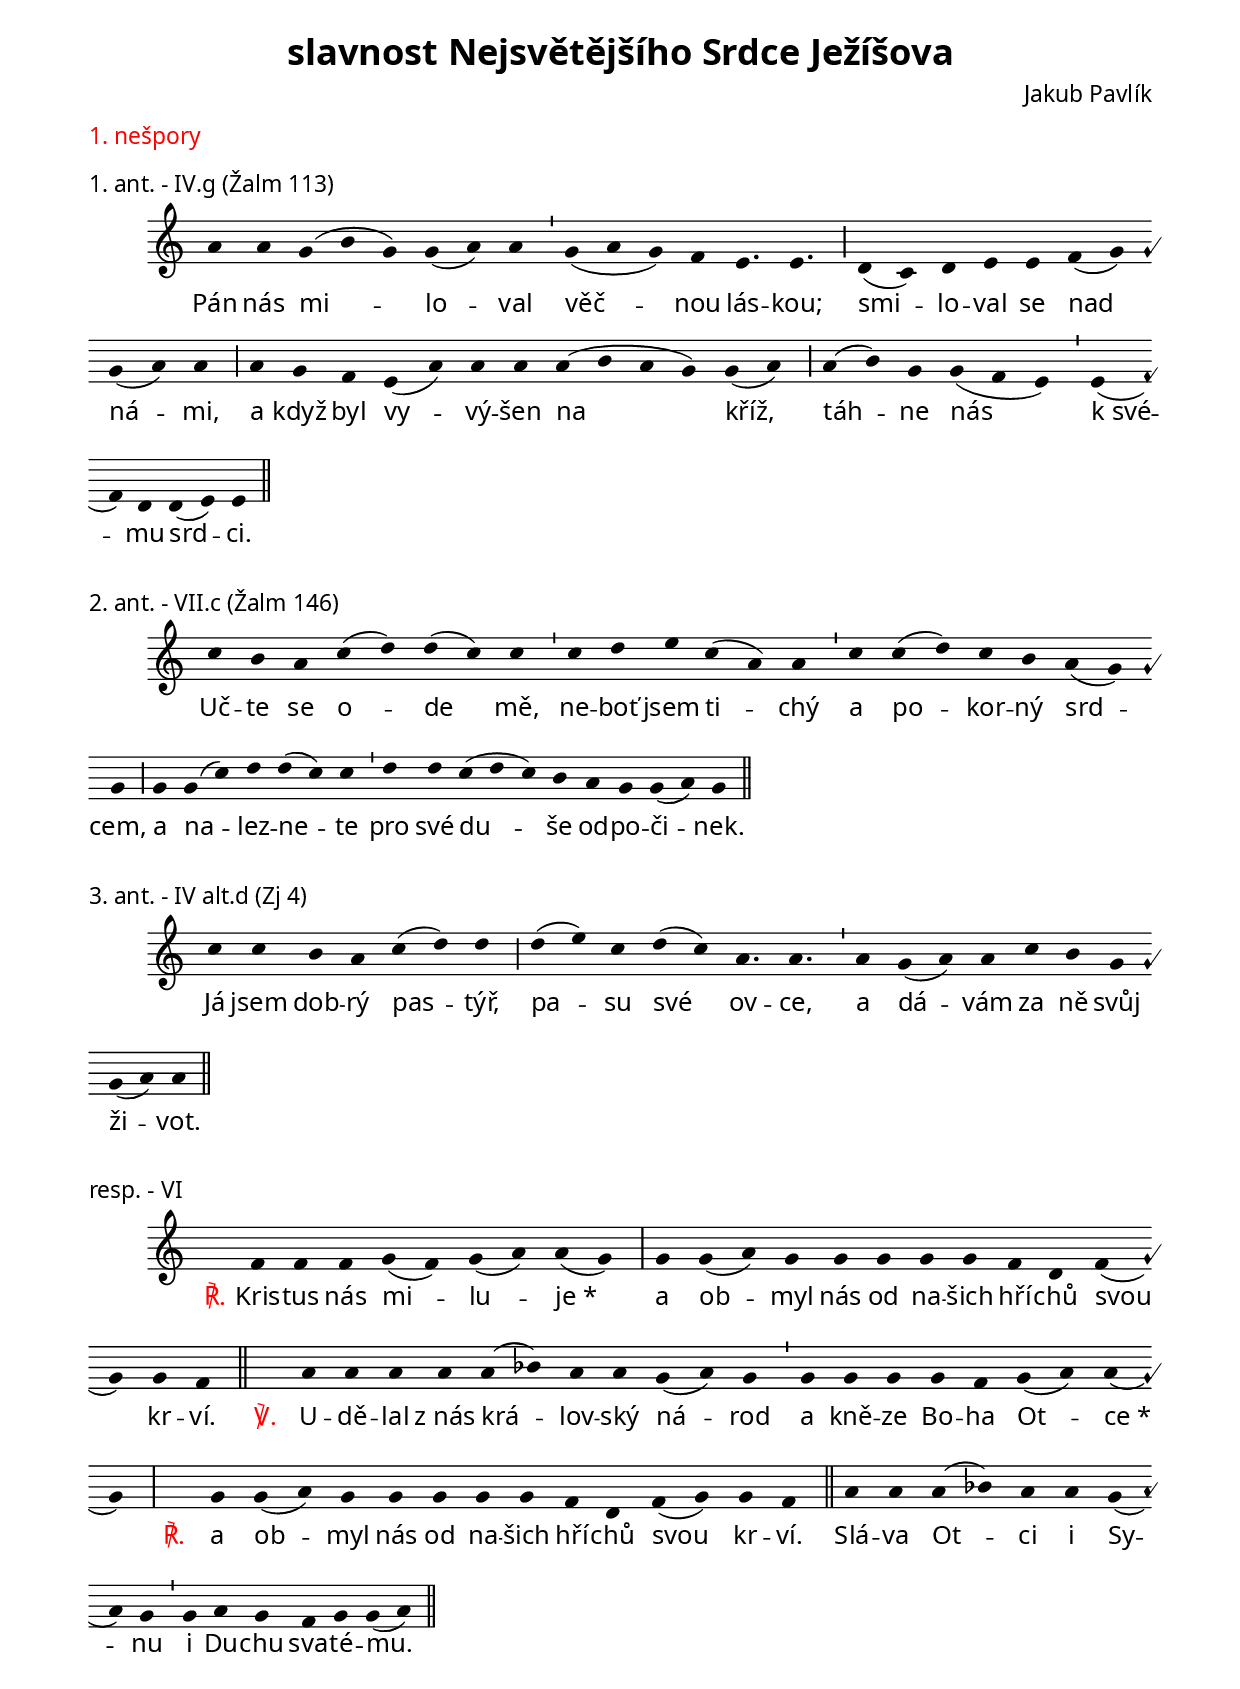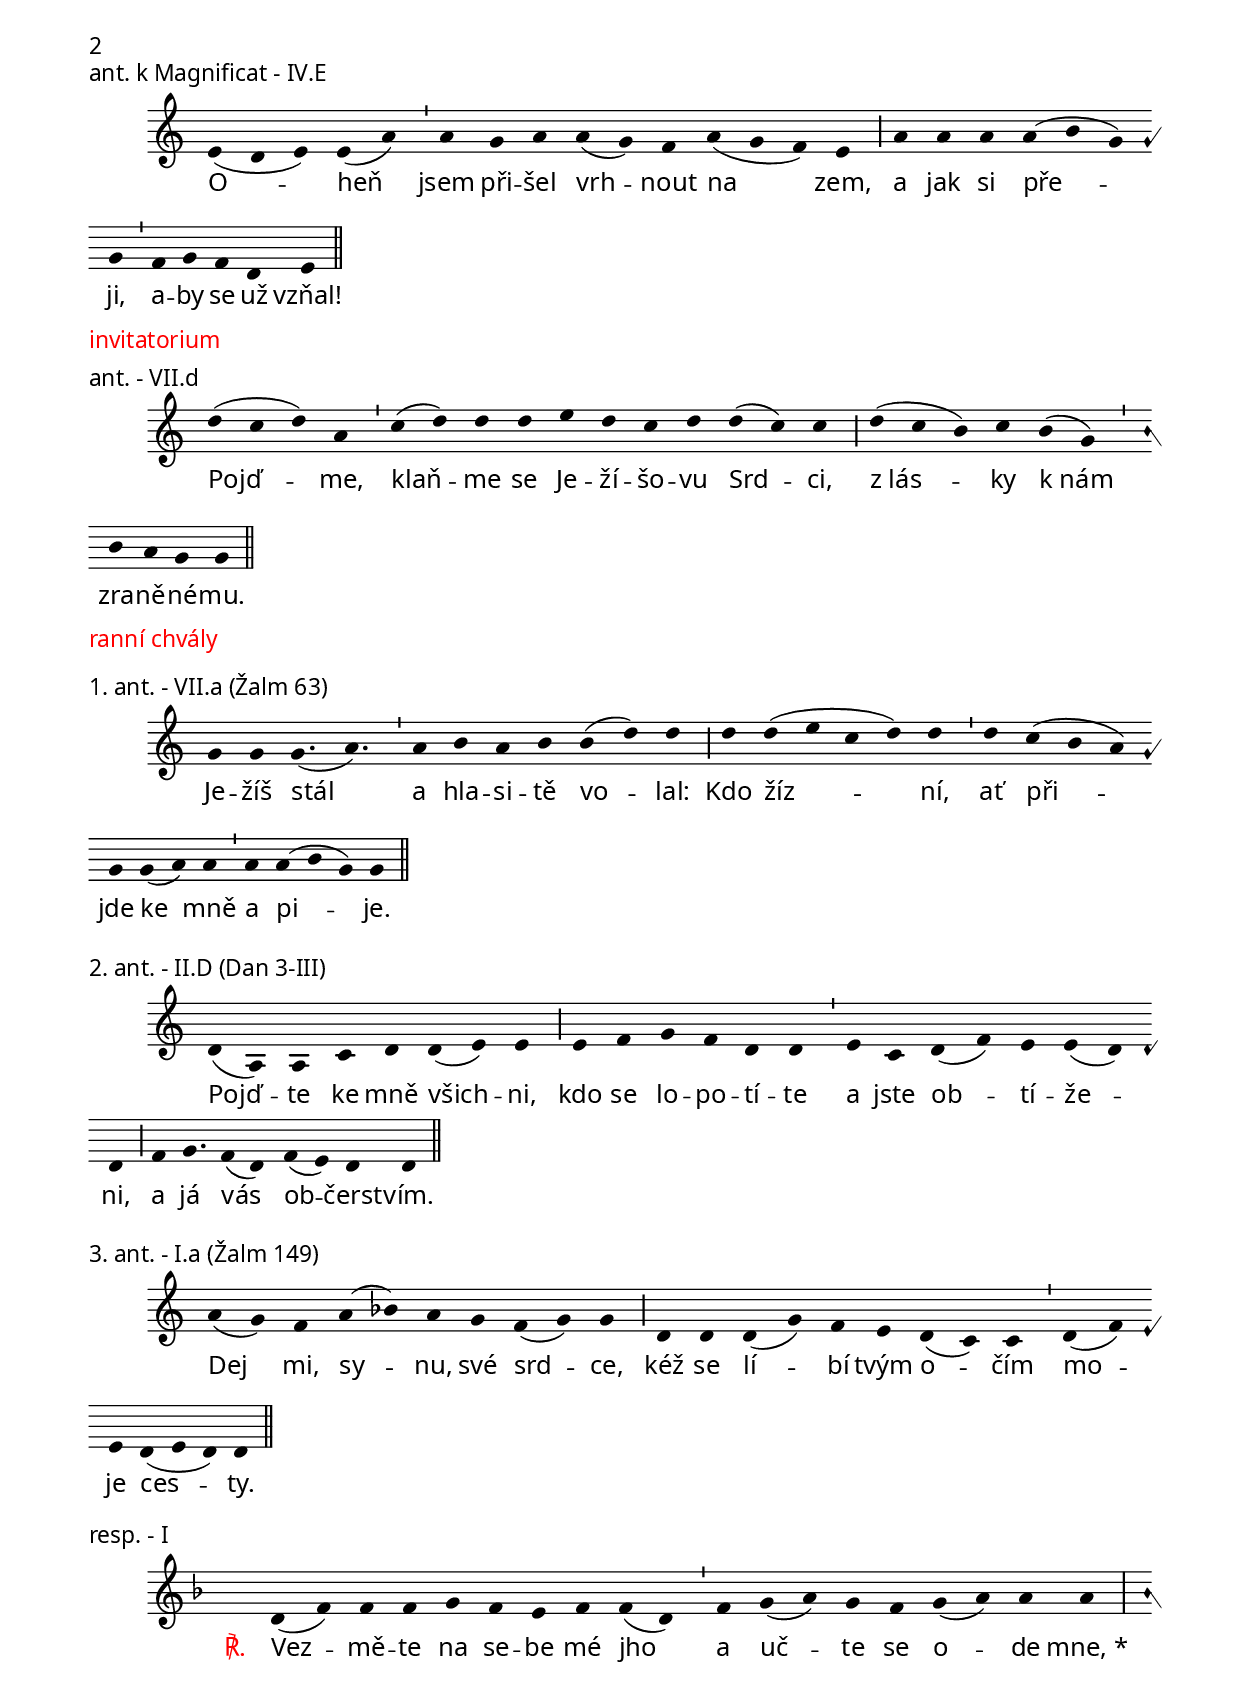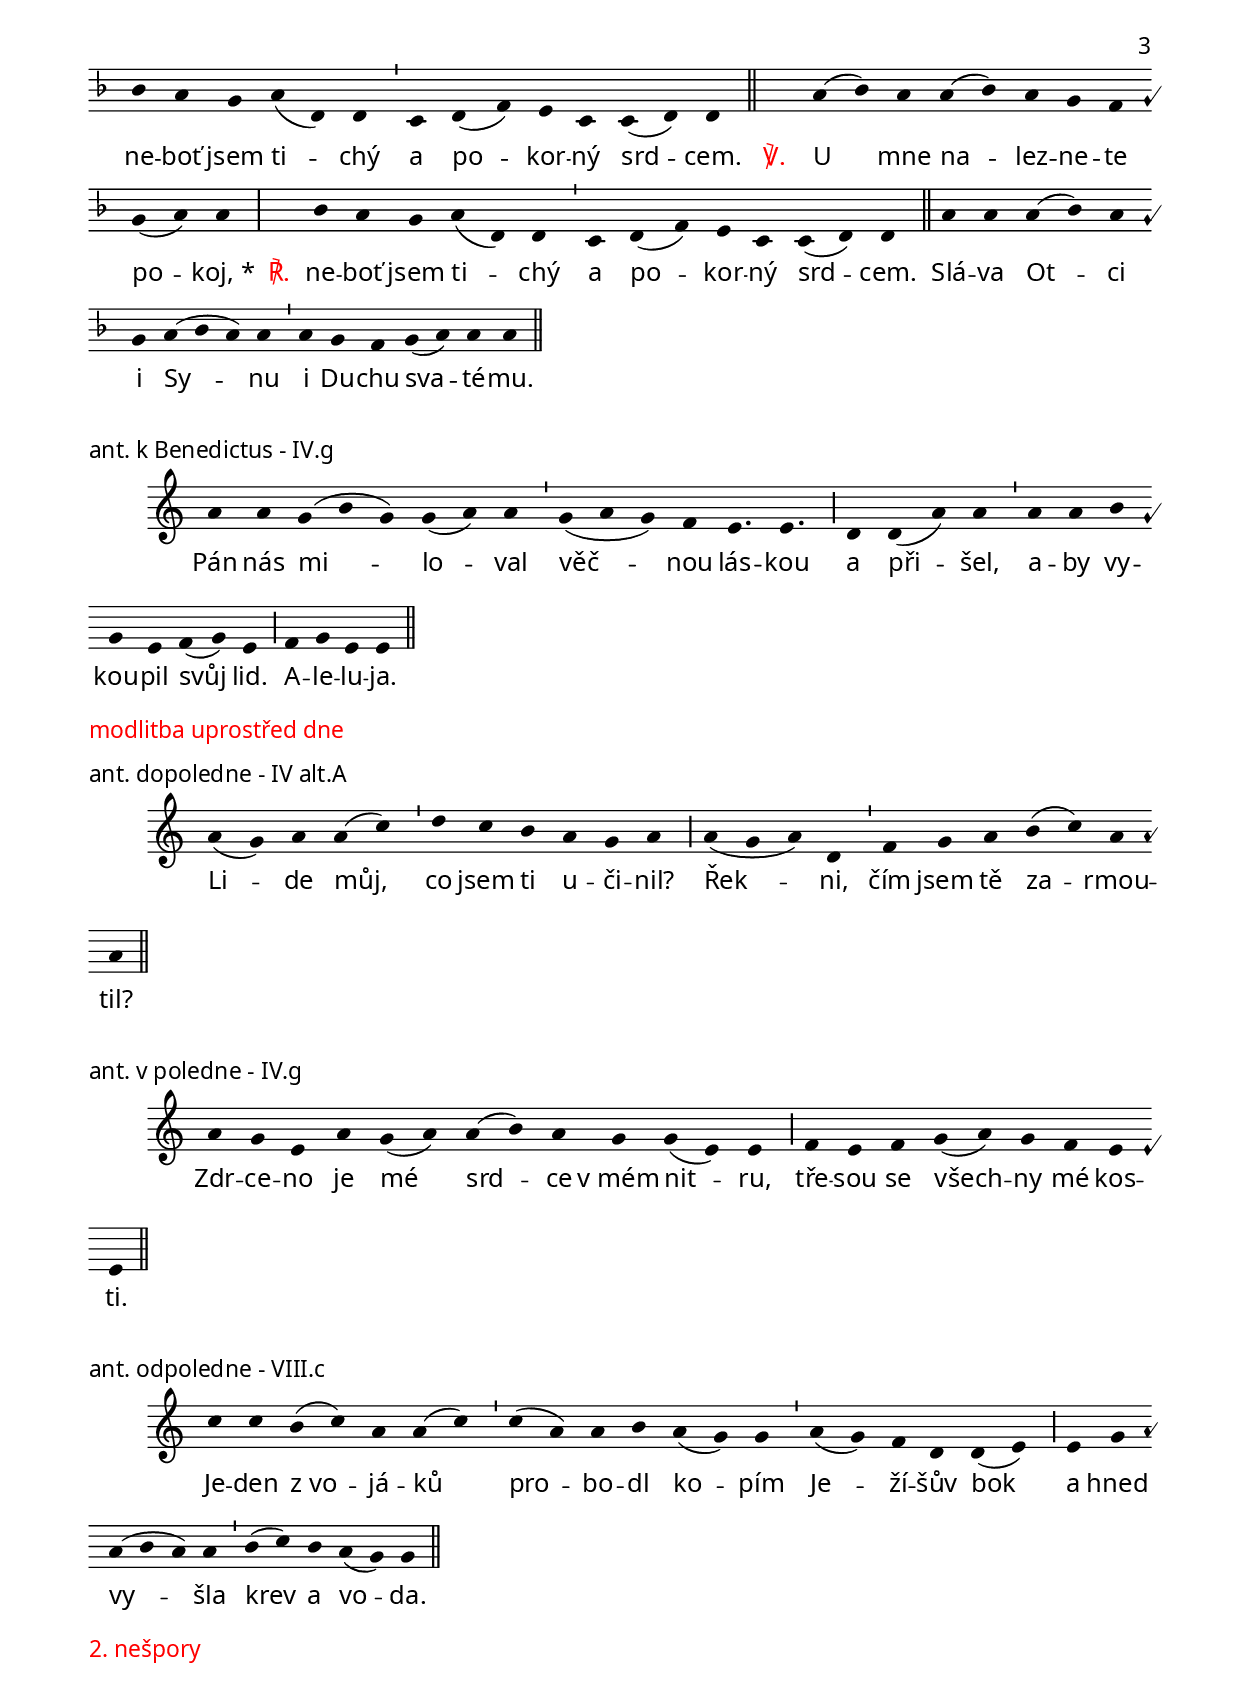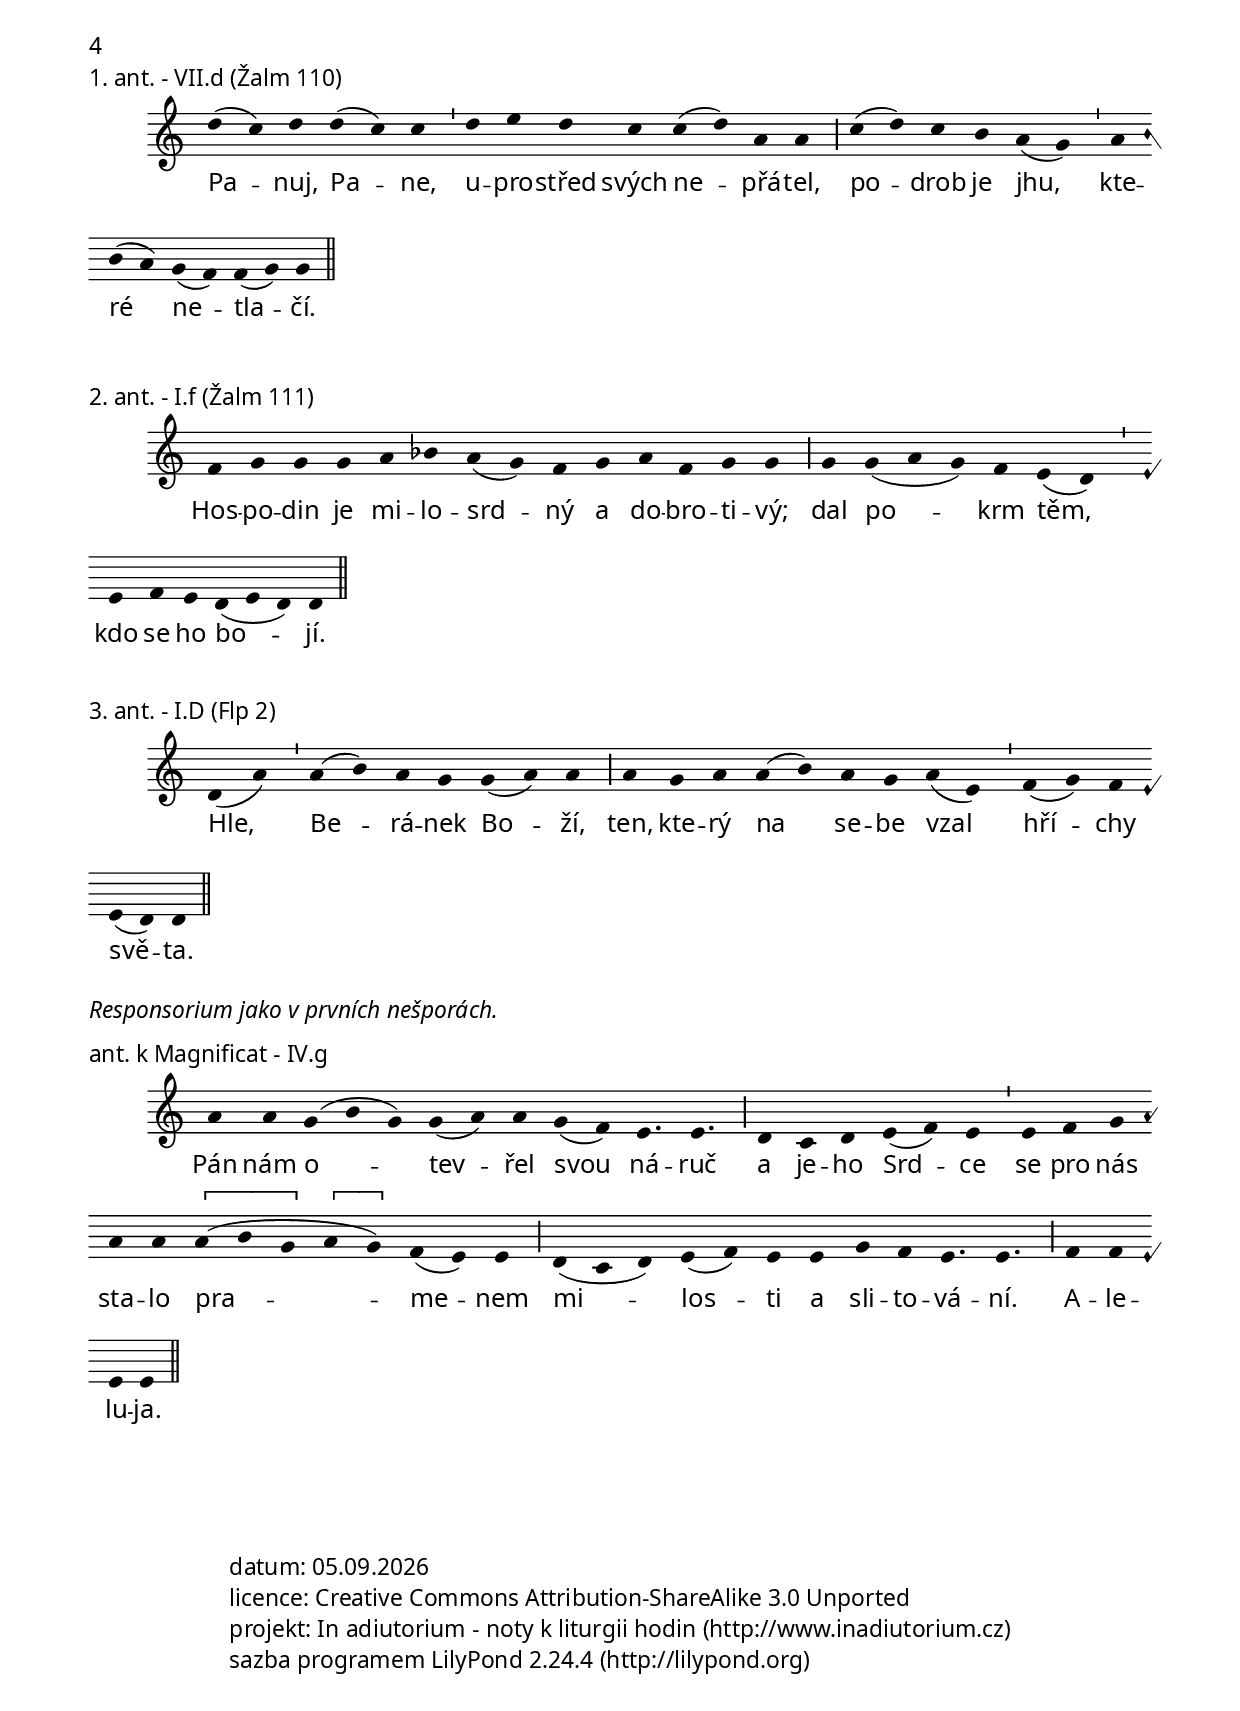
\version "2.14.2"

\header {
  title = "slavnost Nejsvětějšího Srdce Ježíšova"
  composer = "Jakub Pavlík"
}

\include "spolecne.ly"
\include "dilyresponsorii.ly"

\markup {\nadpisHodinka {"1. nešpory"}}

\score {
  \relative c'' {
    \choralniRezim
    a4 a g( b g) g( a) a \barMin g( a g) f e4. e \barMaior
    d4( c) d e e f( g) g( a) a \barMaior
    a g f e( a) a a a( b a g) g( a) \barMaior
    a( b) g g( f e) \barMin e( f) d d( e) e \barFinalis
  }
  \addlyrics {
    Pán nás mi -- lo -- val věč -- nou lás -- kou;
    smi -- lo -- val se nad ná -- mi,
    a když byl vy -- vý -- šen na kříž,
    táh -- ne nás k_své -- mu srd -- ci.
  }
  \header {
    quid = "1. ant."
    modus = "IV"
    differentia = "g" 
    psalmus = "Žalm 113"
    id = "1ne-a1"
    fons = "první část: dnes, antifona k Benedictus"
    piece = \markup {\sestavTitulek}
  }
}

\score {
  \relative c'' {
    \choralniRezim
    c4 b a c( d) d( c) c \barMin
    c d e c( a) a \barMin c c( d) c b a( g) g \barMaior
    g g( c) d d( c) c \barMin d d c( d c) b a g g( a) g \barFinalis
  }
  \addlyrics {
    Uč -- te se o -- de mě,
    ne -- boť jsem ti -- chý a po -- kor -- ný srd -- cem,
    a na -- lez -- ne -- te pro své du -- še od -- po -- či -- nek.
  }
  \header {
    quid = "2. ant."
    modus = "VII"
    differentia = "c" 
    psalmus = "Žalm 146"
    id = "1ne-a2"
    piece = \markup {\sestavTitulek}
  }
}

\score {
  \relative c'' {
    \choralniRezim
    c4 c b a c( d) d \barMaior
    d( e) c d( c) a4. a \barMin
    a4 g( a) a c b g g( a) a \barFinalis
  }
  \addlyrics {
    Já jsem dob -- rý pas -- týř,
    pa -- su své ov -- ce,
    a dá -- vám za ně svůj ži -- vot.
  }
  \header {
    quid = "3. ant."
    modus = "IV alt"
    differentia = "d" 
    psalmus = "Zj 4"
    id = "1ne-a3"
    fons = "první část a motiv třetí části: Svatý týden, modlitba uprostřed dne, ant. v poledne"
    piece = \markup {\sestavTitulek}
  }
}

\score {
  \relative c' {
    \choralniRezim
    
    % R
    \neviditelna f
    f4 f f g( f) g( a) a( g) \barMax
    g g( a) g g g g g f d f( g) g f \barFinalis
    % V
    \neviditelna a
    a a a a a( bes) a a g( a) g \barMin g g g g f g( a) a( g) \barMax
    % R
    \neviditelna g
    g g( a) g g g g g f d f( g) g f \barFinalis
    % Slava
    \respVIdoxologie \barFinalis
  }
  \addlyrics {
    \Response Kris -- tus nás mi -- lu -- je_* a ob -- myl nás od na -- šich hří -- chů svou kr -- ví.
    \Verse U -- dě -- lal z_nás krá -- lov -- ský ná -- rod a kně -- ze Bo -- ha Ot -- ce_*
    \Response a ob -- myl nás od na -- šich hří -- chů svou kr -- ví.
    \textRespDoxologie
  }
  \header {
    quid = "resp."
    modus = "VI"
    fons = "responsoria ze žaltáře, pátek 1. týdne, nešp."
    fial = "responsoria.ly#1pa-ne"
    id = "1ne-resp"
    piece = \markup\sestavTitulekResp
  }
}
  
\score {
  \relative c' {
    \choralniRezim
    e4( d e) e( a) \barMin a g a a( g) f a( g f) e \barMaior
    a4 a a a( b g) g \barMin f g f d e \barFinalis
  }
  \addlyrics {
    O -- heň jsem při -- šel vrh -- nout na zem,
    a jak si pře -- ji, a -- by 
    % už vzpla -- nul! % puvodni
    se už vzňal! % moje nahrazka
  }
  \header {
    quid = "ant. k Magnificat"
    modus = "IV"
    differentia = "E" 
    psalmus = ""
    id = "1ne-amag"
    piece = \markup {\sestavTitulekBezZalmu}
  }
}

\markup {\nadpisHodinka {"invitatorium"}}

\score {
  \relative c'' {
    \choralniRezim
    d( c d) a \barMin c( d) d d e d c d d( c) c \barMaior
    d( c b) c b( g) \barMin b a g g \barFinalis
  }
  \addlyrics {
    Pojď -- me,
    klaň -- me se Je -- ží -- šo -- vu Srd -- ci,
    z_lás -- ky k_nám zra -- ně -- né -- mu.
  }
  \header {
    quid = "ant."
    modus = "VII"
    differentia = "d" 
    psalmus = ""
    id = "invit"
    piece = \markup {\sestavTitulekBezZalmu}
  }
}

\markup {\nadpisHodinka {"ranní chvály"}}

\score {
  \relative c'' {
    \choralniRezim
    g4 g g4.( a) \barMin a4 b a b b( d) d \barMaior
    d d( e c d) d \barMin d c( b a) g g( a) a \barMin a a( b g) g \barFinalis
  }
  \addlyrics {
    Je -- žíš stál a hla -- si -- tě vo -- lal:
    Kdo žíz -- ní, ať při -- jde ke mně a pi -- je.
  }
  \header {
    quid = "1. ant."
    modus = "VII"
    differentia = "a" 
    psalmus = "Žalm 63"
    id = "rch-a1"
    piece = \markup {\sestavTitulek}
  }
}

\score {
  \relative c' {
    \choralniRezim
    d4( a) a c d d( e) e \barMaior
    e f g f d d \barMin e c d( f) e e( d) d \barMaior
    f g4. f4( d) f( e) d d \barFinalis
  }
  \addlyrics {
    Pojď -- te ke mně všich -- ni,
    kdo se lo -- po -- tí -- te a jste ob -- tí -- že -- ni,
    a já vás ob -- čerst -- vím.
  }
  \header {
    quid = "2. ant."
    modus = "II"
    differentia = "D" 
    psalmus = "Dan 3-III"
    id = "rch-a2"
    piece = \markup {\sestavTitulek}
  }
}

\score {
  \relative c'' {
    \choralniRezim
    a4( g) f a( bes) a g f( g) g \barMaior
    d d d( g) f e d( c) c \barMin d( f) e d( e d) d \barFinalis
  }
  \addlyrics {
    Dej mi, sy -- nu, své srd -- ce,
    kéž se lí -- bí tvým o -- čím mo -- je ces -- ty.
  }
  \header {
    quid = "3. ant."
    modus = "I"
    differentia = "a" 
    psalmus = "Žalm 149"
    id = "rch-a3"
    piece = \markup {\sestavTitulek}
  }
}

\score {
  \relative c' {
    \choralniRezim
    \key f \major
    % R
    \neviditelna d
    d4( f) f f g f e f f( d) \barMin
    f g( a) g f g( a) a a \barMax
    bes a g a( d,) d \barMin c d( f) e c c( d) d \barFinalis
    % V
    \neviditelna a
    a'( bes) a a( bes) a g f g( a) a \barMax
    % R
    \neviditelna a
    bes a g a( d,) d \barMin c d( f) e c c( d) d \barFinalis
    % Slava
    a'4 a a( bes) a g a( bes a) a \barMin a g f g( a) a a \barFinalis
  }
  \addlyrics {
    \Response Vez -- mě -- te na se -- be mé jho
    a uč -- te se o -- de mne,_*
    ne -- boť jsem ti -- chý a po -- kor -- ný srd -- cem.
    \Verse U mne na -- lez -- ne -- te po -- koj,_*
    \Response ne -- boť jsem ti -- chý a po -- kor -- ný srd -- cem.
    \textRespDoxologie
  }
  \header {
    quid = "resp."
    modus = "I"
    id = "rch-resp"
    piece = \markup {\sestavTitulekResp}
  }
}

\score {
  \relative c'' {
    \choralniRezim
    a4 a g( b g) g( a) a \barMin g( a g) f e4. e \barMaior
    d4 d( a') a \barMin a a b g e f( g) e \barMaior
    f g e e \barFinalis
  }
  \addlyrics {
    Pán nás mi -- lo -- val věč -- nou lás -- kou
    a při -- šel, a -- by vy -- kou -- pil svůj lid.
    A -- le -- lu -- ja.
  }
  \header {
    quid = "ant. k Benedictus"
    modus = "IV"
    differentia = "g" 
    psalmus = ""
    id = "rch-aben"
    piece = \markup {\sestavTitulekBezZalmu}
  }
}

\markup {\nadpisHodinka {"modlitba uprostřed dne"}}

\score {
  \relative c'' {
    \choralniRezim
    a4( g) a a( c) \barMin d c b a g a \barMaior
    a( g a) d, \barMin f g a b( c) a a \barFinalis
  }
  \addlyrics {
    Li -- de můj, co jsem ti u -- či -- nil?
    Řek -- ni, čím jsem tě za -- rmou -- til?
  }
  \header {
    quid = "ant. dopoledne"
    modus = "IV alt"
    differentia = "A" 
    psalmus = ""
    id = "up-tercie"
    piece = \markup {\sestavTitulekBezZalmu}
  }
}

\score {
  \relative c'' {
    \choralniRezim
    a4 g e a g( a) a( b) a g g( e) e \barMaior
    f e f g( a) g f e e \barFinalis
  }
  \addlyrics {
    Zdr -- ce -- no je mé srd -- ce v_mém nit -- ru,
    tře -- sou se všech -- ny mé kos -- ti.
  }
  \header {
    quid = "ant. v poledne"
    modus = "IV"
    differentia = "g" 
    psalmus = ""
    id = "up-sexta"
    piece = \markup {\sestavTitulekBezZalmu}
  }
}

\score {
  \relative c'' {
    \choralniRezim
    c4 c b( c) a a( c) \barMin 
    c4( a) a b a( g) g \barMin a( g) f d d( e) \barMaior
    e g a( b a) a \barMin b( c) b a( g) g \barFinalis
  }
  \addlyrics {
    Je -- den z_vo -- já -- ků
    pro -- bo -- dl ko -- pím Je -- ží -- šův bok
    a hned vy -- šla krev a vo -- da.
  }
  \header {
    quid = "ant. odpoledne"
    modus = "VIII"
    differentia = "c" 
    psalmus = ""
    id = "up-nona"
    piece = \markup {\sestavTitulekBezZalmu}
  }
}

\markup {\nadpisHodinka {"2. nešpory"}}

\score {
  \relative c'' {
    \choralniRezim
    d4( c) d d( c) c \barMin d e d c c( d) a a \barMaior
    c( d) c b a( g) \barMin a b( a) g( f) f( g) g \barFinalis
  }
  \addlyrics {
    Pa -- nuj, Pa -- ne, u -- pro -- střed svých ne -- přá -- tel,
    po -- drob je jhu, kte -- ré ne -- tla -- čí.
  }
  \header {
    quid = "1. ant."
    modus = "VII"
    differentia = "d" 
    psalmus = "Žalm 110"
    id = "2ne-a1"
    piece = \markup {\sestavTitulek}
  }
}

\score {
  \relative c' {
    \choralniRezim
    f g g g a4 bes a( g) f g a f g g \barMaior
    g g( a g) f e( d) \barMin e f e d( e d) d \barFinalis
  }
  \addlyrics {
    Hos -- po -- din je mi -- lo -- srd -- ný a do -- bro -- ti -- vý;
    dal po -- krm těm, kdo se ho bo -- jí.
  }
  \header {
    quid = "2. ant."
    modus = "I"
    differentia = "f" 
    psalmus = "Žalm 111"
    fons = "Těla a Krve Páně, 1. nešp., 1. ant.: první třetina doslovně+třetí třetina upravená."
    fial = "mezidobi_telaakrvepane.ly#1ne-a1?casti"
    id = "2ne-a2"
    piece = \markup {\sestavTitulek}
  }
}

\score {
  \relative c' {
    \choralniRezim
    d4( a') \barMin a( b) a g g( a) a \barMaior
    a g a a( b) a g a( e) \barMin f( g) f e( d) d \barFinalis
  }
  \addlyrics {
    Hle, Be -- rá -- nek Bo -- ží,
    ten, kte -- rý na se -- be vzal hří -- chy svě -- ta.
  }
  \header {
    quid = "3. ant."
    modus = "I"
    differentia = "D" 
    psalmus = "Flp 2"
    id = "2ne-a3"
    piece = \markup {\sestavTitulek}
  }
}

\markup\italic{Responsorium jako v prvních nešporách.}

\score {
  \relative c'' {
    \choralniRezim
    a4 a g( b g) g( a) a g( f) e4. e \barMaior
    d4 c d e( f) e \barMin e f g a a \[ a( b g \] \[ a g) \] f( e) e \barMaior
    d( c d) e( f) e e g f e4. e \barMaior
    f4 f e e \barFinalis
  }
  \addlyrics {
    Pán nám o -- tev -- řel svou ná -- ruč
    a je -- ho Srd -- ce se pro nás sta -- lo pra -- me -- nem 
    mi -- los -- ti a sli -- to -- vá -- ní.
    A -- le -- lu -- ja.
  }
  \header {
    quid = "ant. k Magnificat"
    modus = "IV"
    differentia = "g" 
    psalmus = ""
    id = "2ne-amag"
    piece = \markup {\sestavTitulekBezZalmu}
  }
}